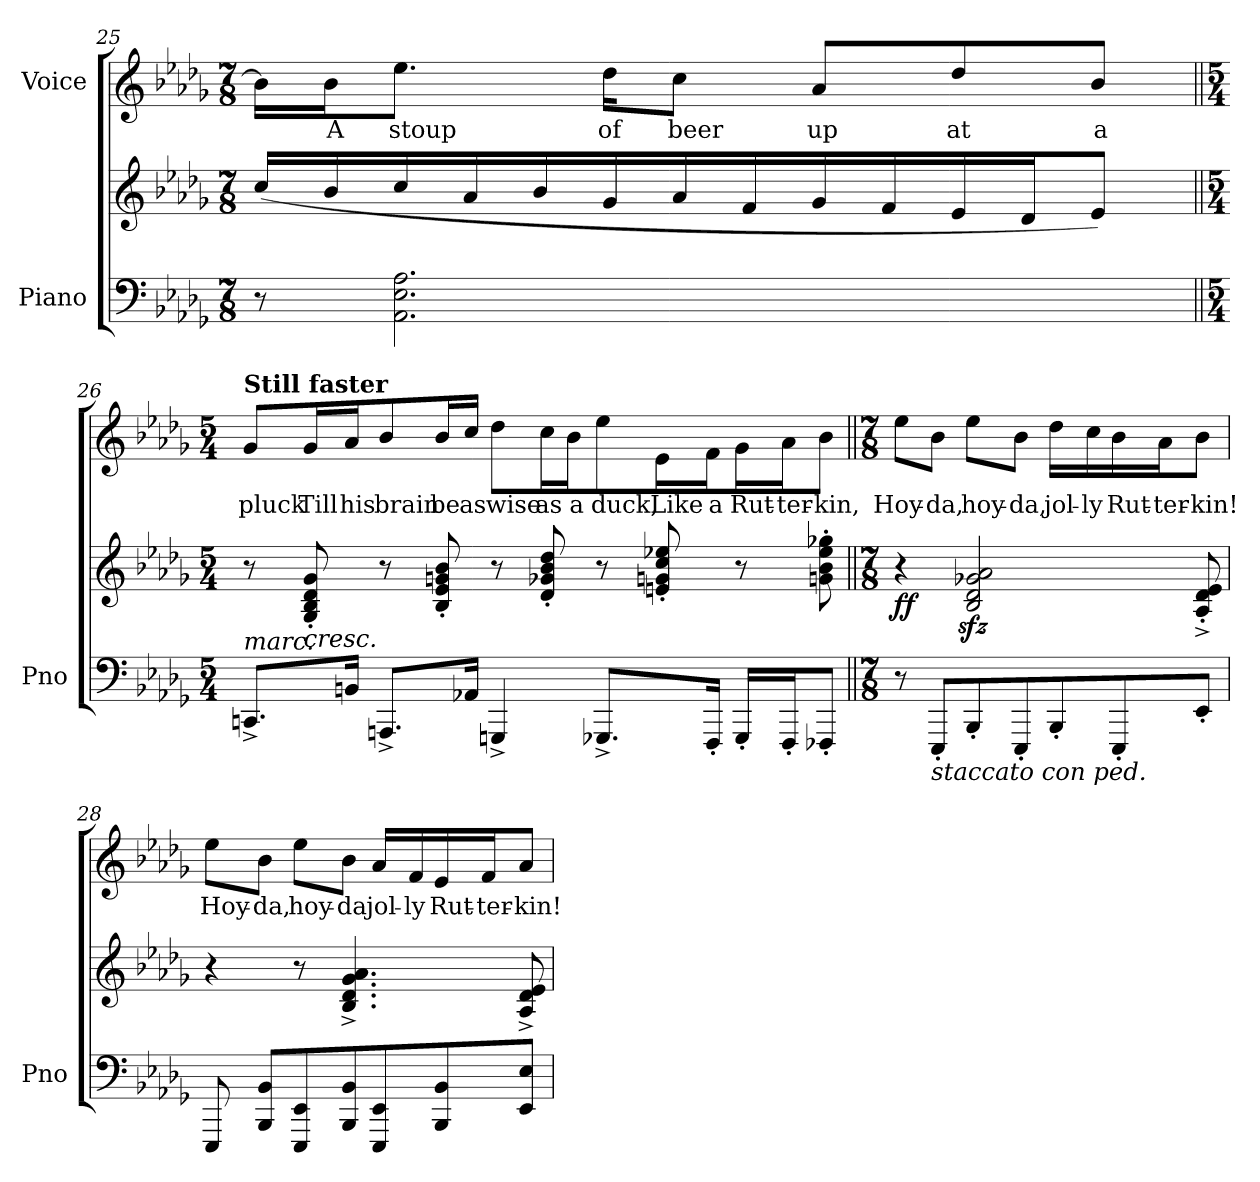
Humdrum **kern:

**kern	**kern	**dynam	**kern	**text
*part2	*part2	*part2	*part1	*part1
*staff3	*staff2	*staff2/3	*staff1	*staff1
*I"Piano	*	*	*I"Voice	*
*I'Pno	*	*	*	*
!!LO:LB:g=z
*clefF4	*clefG2	*	*clefG2	*
*k[b-e-a-d-g-]	*k[b-e-a-d-g-]	*	*k[b-e-a-d-g-]	*
*M7/8	*M7/8	*	*M7/8	*
=25	=25	=25	=25	=25
8r	(<16cc/LL	.	16b-\LL]	.
!	!	!	!	!LO:LY:b
.	16b-/	.	16b-\J	A
!	!	!	!	!LO:LY:b
2.AA-\ 2.E-\ 2.A-\	16cc/	.	8.ee-\J	stoup
.	16a-/	.	.	.
.	16b-/	.	.	.
!	!	!	!	!LO:LY:b
.	16g-/	.	16dd-\KL	of
!	!	!	!	!LO:LY:b
.	16a-/	.	8cc\J	beer
.	16f/	.	.	.
!	!	!	!	!LO:LY:b
.	16g-/	.	8a-/L	up
.	16f/	.	.	.
!	!	!	!	!LO:LY:b
.	16e-/	.	8dd-/	at
.	16d-/J	.	.	.
!	!	!	!	!LO:LY:b
.	8e-/J)	.	8b-/J	a
=26||	=26||	=26||	=26||	=26||
*M5/4	*M5/4	*	*M5/4	*
!	!	!	!LO:TX:a:B:t=Still faster	!
!LO:TX:a:i:t=marc.	!	!	!	!
!	!	!	!	!LO:LY:b
8.CCn^/L	8r	.	8g-/L	pluck
!	!LO:TX:b:i:t=cresc.	!	!	!
!	!	!	!	!LO:LY:b
.	8G-/' 8B-/' 8d-/' 8g-/'	.	16g-/L	Till
!	!	!	!	!LO:LY:b
16BBn/Jk	.	.	16a-/J	his
!	!	!	!	!LO:LY:b
8.AAAn^/L	8r	.	8b-/	brain
!	!	!	!	!LO:LY:b
.	8B-/' 8e-/' 8gn/' 8b-/'	.	16b-/L	be
!	!	!	!	!LO:LY:b
16AA-X/Jk	.	.	16cc/JJ	as
!	!	!	!	!LO:LY:b
4GGGn^/	8r	.	8dd-\L	wise
!	!	!	!	!LO:LY:b
.	8d-/' 8g-X/' 8b-/' 8dd-/'	.	16cc\L	as
!	!	!	!	!LO:LY:b
.	.	.	16b-\J	a
!	!	!	!	!LO:LY:b
8.GGG-X^/L	8r	.	8ee-\	duck,
!	!	!	!	!LO:LY:b
.	8en/' 8gn/' 8cc/' 8ee-X/'	.	16e-\L	Like
!	!	!	!	!LO:LY:b
16FFF'/Jk	.	.	16f\J	a
!	!	!	!	!LO:LY:b
16GGG-'/LL	8r	.	16g-\L	Rut-
!	!	!	!	!LO:LY:b
16FFF'/J	.	.	16a-\J	-ter-
!	!	!	!	!LO:LY:b
8FFF-X'/J	8gn\' 8b-\' 8ee-\' 8gg-X\'	.	8b-\J	-kin,
=27||	=27||	=27||	=27||	=27||
*M7/8	*M7/8	*	*M7/8	*
!	!	!LO:DY:b	!	!LO:LY:b
8r	4r	ff	8ee-\L	Hoy-
!LO:TX:b:i:t=staccato con ped.	!	!	!	!
!	!	!	!	!LO:LY:b
8EEE-'/L	.	.	8b-\J	-da,
!	!	!	!	!LO:LY:b
8BBB-'/	2B-/zz< 2d-/zz< 2g-X/zz< 2a-/zz<	.	8ee-\L	hoy-
!	!	!	!	!LO:LY:b
8EEE-'/	.	.	8b-\J	-da,
!	!	!	!	!LO:LY:b
8BBB-'/	.	.	16dd-\LL	jol-
!	!	!	!	!LO:LY:b
.	.	.	16cc\	-ly
!	!	!	!	!LO:LY:b
8EEE-'/	.	.	16b-\	Rut-
!	!	!	!	!LO:LY:b
.	.	.	16a-\J	-ter-
!	!	!	!	!LO:LY:b
8EE-'/J	8A-/'^ 8d-/'^ 8e-/'^	.	8b-\J	-kin!
!!LO:LB:g=z
=28	=28	=28	=28	=28
!	!	!	!	!LO:LY:b
8EEE-/	4r	.	8ee-\L	Hoy-
!	!	!	!	!LO:LY:b
8BBB-/ 8BB-/L	.	.	8b-\J	-da,
!	!	!	!	!LO:LY:b
8EEE-/ 8EE-/	8r	.	8ee-\L	hoy-
!	!	!	!	!LO:LY:b
8BBB-/ 8BB-/	4.B-/^ 4.d-/^ 4.g-/^ 4.a-/^	.	8b-\J	-da
!	!	!	!	!LO:LY:b
8EEE-/ 8EE-/	.	.	16a-/LL	jol-
!	!	!	!	!LO:LY:b
.	.	.	16f/	-ly
!	!	!	!	!LO:LY:b
8BBB-/ 8BB-/	.	.	16e-/	Rut-
!	!	!	!	!LO:LY:b
.	.	.	16f/J	-ter-
!	!	!	!	!LO:LY:b
8EE-/ 8E-/J	8A-/^ 8d-/^ 8e-/^	.	8a-/J	-kin!
=	=	=	=	=
*-	*-	*-	*-	*-
